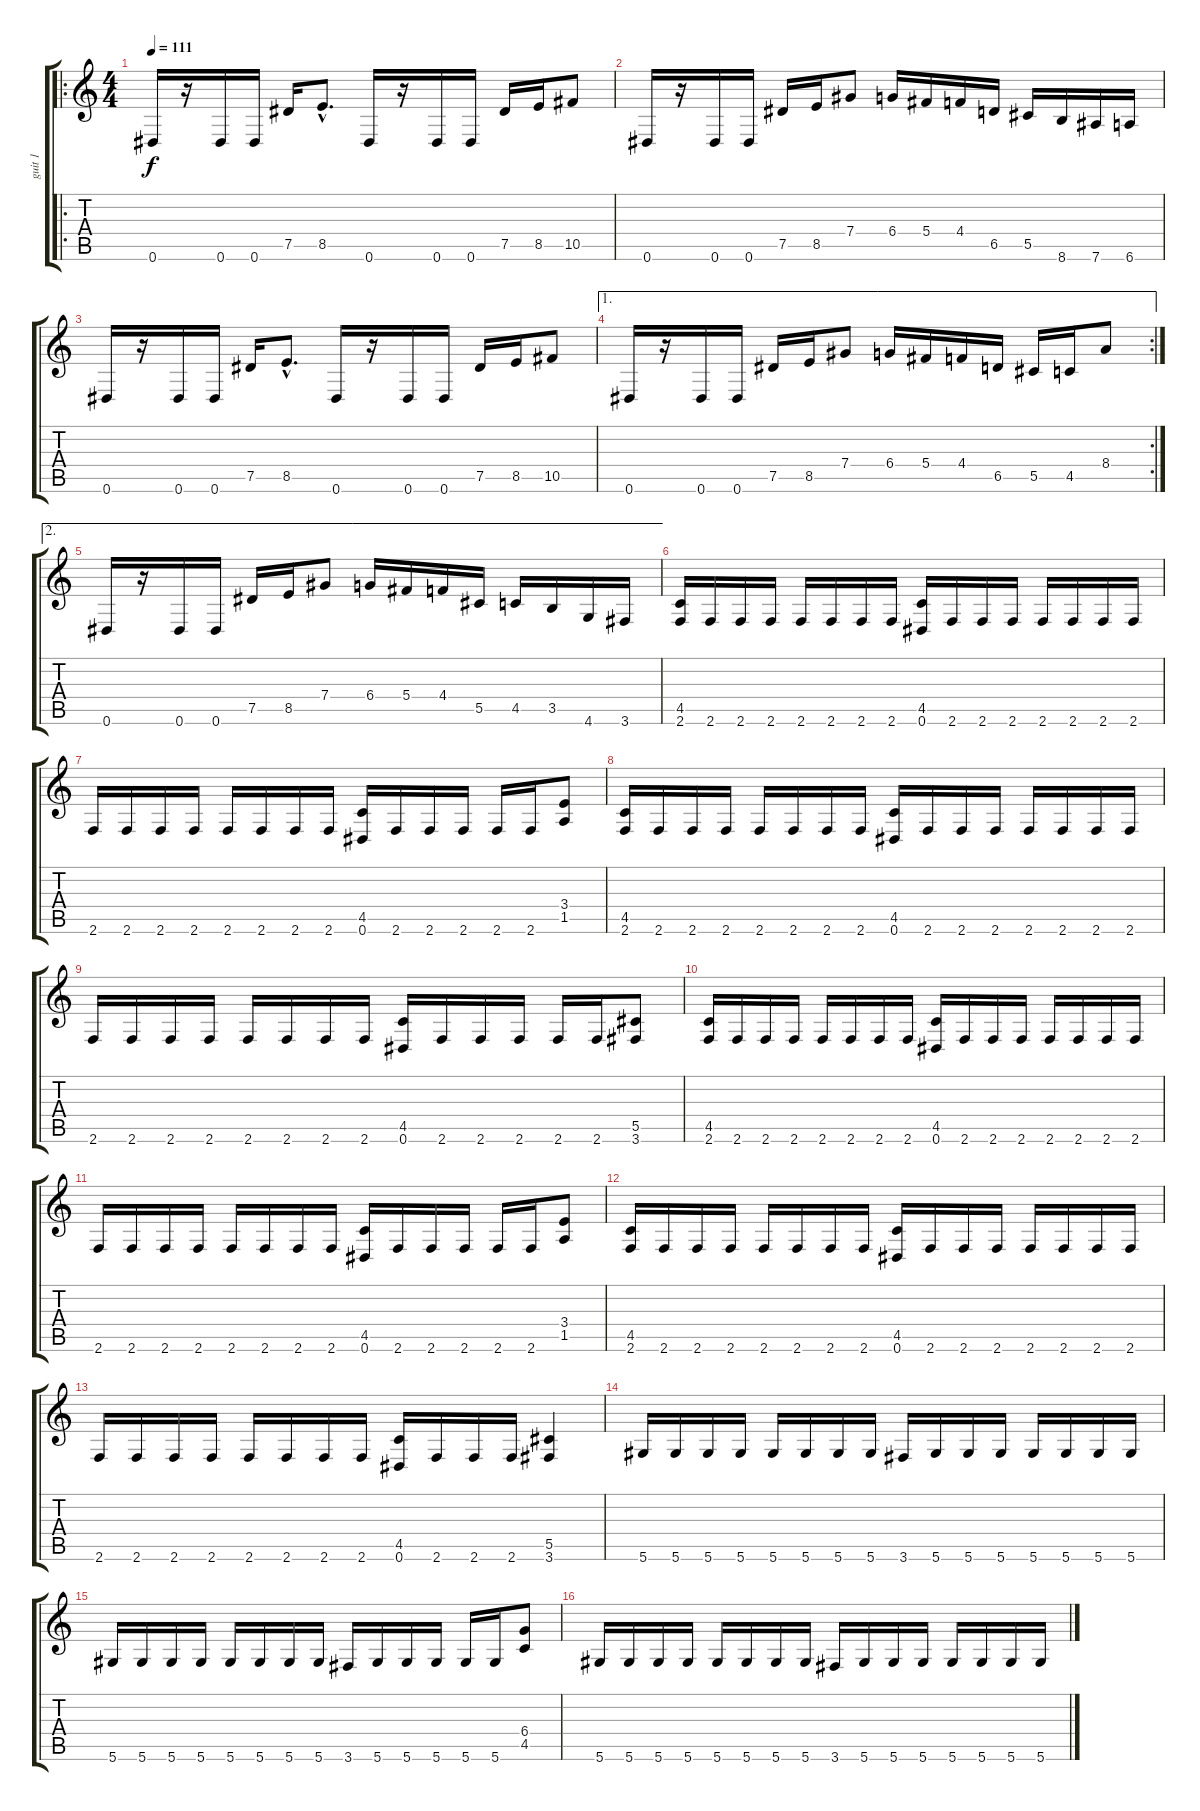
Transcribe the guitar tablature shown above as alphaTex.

\track ("guit 1" "guit 1") {instrument distortionguitar}
\staff {score tabs}
\tuning (Eb4 Bb3 Gb3 Db3 Ab2 Eb2) {hide}
\ro
\ts (4 4)
\tempo 111
\clef g2
\ks c
0.6.16{dy f} r.16 0.6.16 0.6.16 7.5.16 8.5{hac}.8{d} 0.6.16 r.16 0.6.16 0.6.16 7.5.16 8.5.16 10.5.8 |
0.6.16 r.16 0.6.16 0.6.16 7.5.16 8.5.16 7.4.8 6.4.16 5.4.16 4.4.16 6.5.16 5.5.16 8.6.16 7.6.16 6.6.16 |
0.6.16 r.16 0.6.16 0.6.16 7.5.16 8.5{hac}.8{d} 0.6.16 r.16 0.6.16 0.6.16 7.5.16 8.5.16 10.5.8 |
\ae 1
\rc 2
0.6.16 r.16 0.6.16 0.6.16 7.5.16 8.5.16 7.4.8 6.4.16 5.4.16 4.4.16 6.5.16 5.5.16 4.5.16 8.4.8 |
\ae 2
0.6.16 r.16 0.6.16 0.6.16 7.5.16 8.5.16 7.4.8 6.4.16 5.4.16 4.4.16 5.5.16 4.5.16 3.5.16 4.6.16 3.6.16 |
(4.5 2.6).16 2.6.16 2.6.16 2.6.16 2.6.16 2.6.16 2.6.16 2.6.16 (4.5 0.6).16 2.6.16 2.6.16 2.6.16 2.6.16 2.6.16 2.6.16 2.6.16 |
2.6.16 2.6.16 2.6.16 2.6.16 2.6.16 2.6.16 2.6.16 2.6.16 (4.5 0.6).16 2.6.16 2.6.16 2.6.16 2.6.16 2.6.16 (3.4 1.5).8 |
(4.5 2.6).16 2.6.16 2.6.16 2.6.16 2.6.16 2.6.16 2.6.16 2.6.16 (4.5 0.6).16 2.6.16 2.6.16 2.6.16 2.6.16 2.6.16 2.6.16 2.6.16 |
2.6.16 2.6.16 2.6.16 2.6.16 2.6.16 2.6.16 2.6.16 2.6.16 (4.5 0.6).16 2.6.16 2.6.16 2.6.16 2.6.16 2.6.16 (5.5 3.6).8 |
(4.5 2.6).16 2.6.16 2.6.16 2.6.16 2.6.16 2.6.16 2.6.16 2.6.16 (4.5 0.6).16 2.6.16 2.6.16 2.6.16 2.6.16 2.6.16 2.6.16 2.6.16 |
2.6.16 2.6.16 2.6.16 2.6.16 2.6.16 2.6.16 2.6.16 2.6.16 (4.5 0.6).16 2.6.16 2.6.16 2.6.16 2.6.16 2.6.16 (3.4 1.5).8 |
(4.5 2.6).16 2.6.16 2.6.16 2.6.16 2.6.16 2.6.16 2.6.16 2.6.16 (4.5 0.6).16 2.6.16 2.6.16 2.6.16 2.6.16 2.6.16 2.6.16 2.6.16 |
2.6.16 2.6.16 2.6.16 2.6.16 2.6.16 2.6.16 2.6.16 2.6.16 (4.5 0.6).16 2.6.16 2.6.16 2.6.16 (5.5 3.6).4 |
5.6.16 5.6.16 5.6.16 5.6.16 5.6.16 5.6.16 5.6.16 5.6.16 3.6.16 5.6.16 5.6.16 5.6.16 5.6.16 5.6.16 5.6.16 5.6.16 |
5.6.16 5.6.16 5.6.16 5.6.16 5.6.16 5.6.16 5.6.16 5.6.16 3.6.16 5.6.16 5.6.16 5.6.16 5.6.16 5.6.16 (6.4 4.5).8 |
5.6.16 5.6.16 5.6.16 5.6.16 5.6.16 5.6.16 5.6.16 5.6.16 3.6.16 5.6.16 5.6.16 5.6.16 5.6.16 5.6.16 5.6.16 5.6.16
